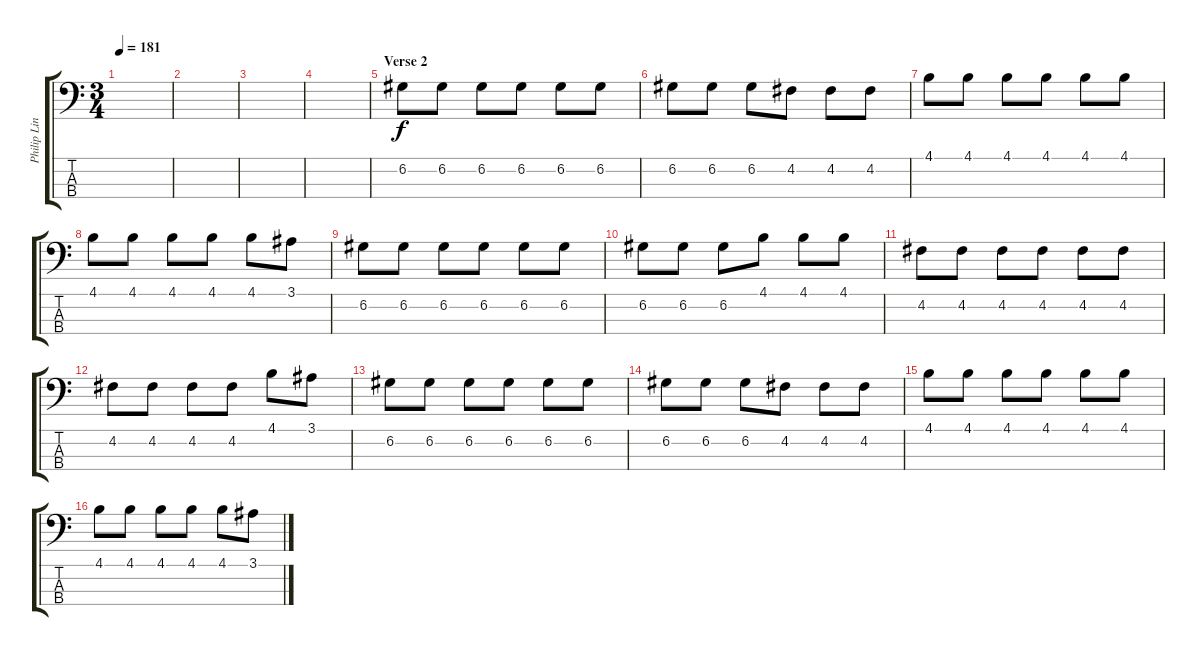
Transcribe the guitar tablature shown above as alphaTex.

\track ("Philip Linnot" "Philip Lin") {instrument electricbasspick}
\staff {score tabs}
\tuning (G2 D2 A1 E1) {hide}
\ts (3 4)
\tempo 181
\clef f4
\ks c
|
|
|
|
\section ("" "Verse 2")
6.2.8 6.2.8 6.2.8 6.2.8 6.2.8 6.2.8 |
6.2.8 6.2.8 6.2.8 4.2.8 4.2.8 4.2.8 |
4.1.8 4.1.8 4.1.8 4.1.8 4.1.8 4.1.8 |
4.1.8 4.1.8 4.1.8 4.1.8 4.1.8 3.1.8 |
6.2.8 6.2.8 6.2.8 6.2.8 6.2.8 6.2.8 |
6.2.8 6.2.8 6.2.8 4.1.8 4.1.8 4.1.8 |
4.2.8 4.2.8 4.2.8 4.2.8 4.2.8 4.2.8 |
4.2.8 4.2.8 4.2.8 4.2.8 4.1.8 3.1.8 |
6.2.8 6.2.8 6.2.8 6.2.8 6.2.8 6.2.8 |
6.2.8 6.2.8 6.2.8 4.2.8 4.2.8 4.2.8 |
4.1.8 4.1.8 4.1.8 4.1.8 4.1.8 4.1.8 |
4.1.8 4.1.8 4.1.8 4.1.8 4.1.8 3.1.8
